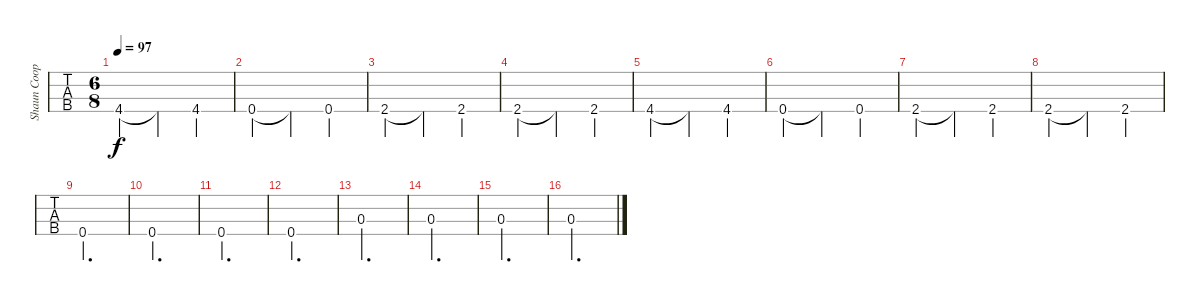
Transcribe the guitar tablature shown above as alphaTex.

\track ("Shaun Cooper" "Shaun Coop") {instrument electricbassfinger}
\staff {tabs}
\tuning (G2 D2 A1 D1) {hide}
\ts (6 8)
\tempo 97
\clef f4
\ks c
4.4.4{dy f} 4.4{t}.4 4.4.4 |
0.4.4 0.4{t}.4 0.4.4 |
2.4.4 2.4{t}.4 2.4.4 |
2.4.4 2.4{t}.4 2.4.4 |
4.4.4 4.4{t}.4 4.4.4 |
0.4.4 0.4{t}.4 0.4.4 |
2.4.4 2.4{t}.4 2.4.4 |
2.4.4 2.4{t}.4 2.4.4 |
0.4.2{d} |
0.4.2{d} |
0.4.2{d} |
0.4.2{d} |
0.3.2{d} |
0.3.2{d} |
0.3.2{d} |
0.3.2{d}
